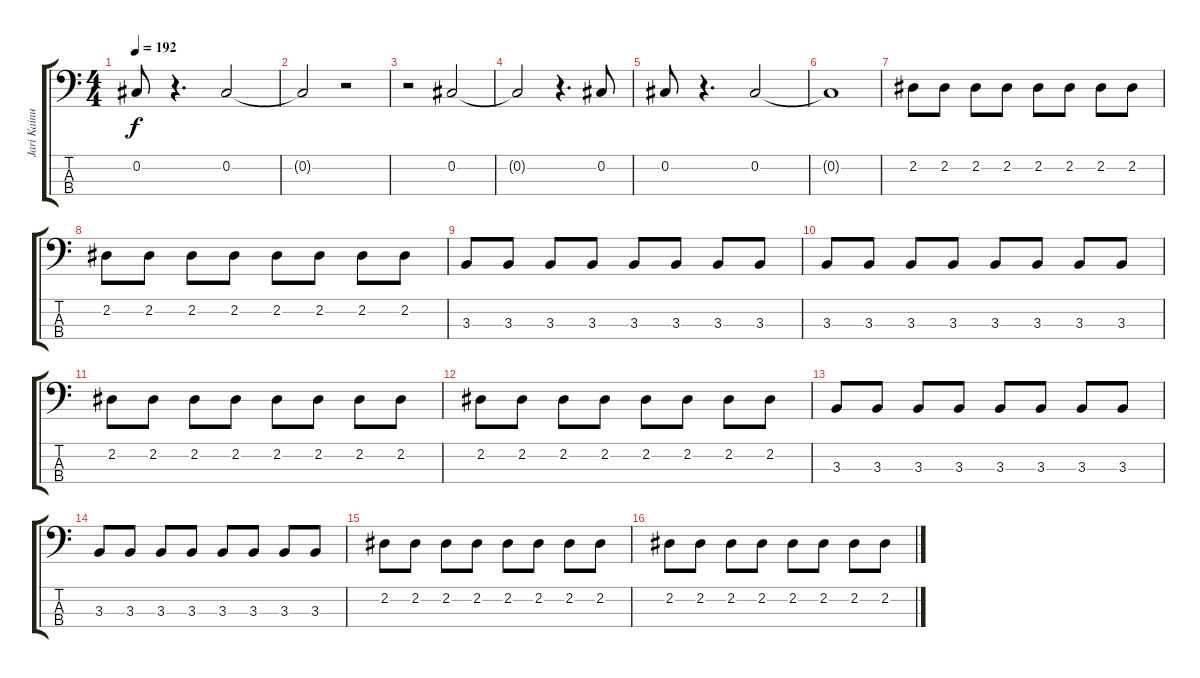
\track ("Jari Kainulainen" "Jari Kainu") {instrument fretlessbass}
\staff {score tabs}
\tuning (Gb2 Db2 Ab1 Eb1) {hide}
\ts (4 4)
\tempo 192
\clef f4
\ks c
0.2.8{dy f} r.4{d} 0.2.2 |
0.2{t}.2 r.2 |
r.2 0.2.2 |
0.2{t}.2 r.4{d} 0.2.8 |
0.2.8 r.4{d} 0.2.2 |
0.2{t}.1 |
2.2.8 2.2.8 2.2.8 2.2.8 2.2.8 2.2.8 2.2.8 2.2.8 |
2.2.8 2.2.8 2.2.8 2.2.8 2.2.8 2.2.8 2.2.8 2.2.8 |
3.3.8 3.3.8 3.3.8 3.3.8 3.3.8 3.3.8 3.3.8 3.3.8 |
3.3.8 3.3.8 3.3.8 3.3.8 3.3.8 3.3.8 3.3.8 3.3.8 |
2.2.8 2.2.8 2.2.8 2.2.8 2.2.8 2.2.8 2.2.8 2.2.8 |
2.2.8 2.2.8 2.2.8 2.2.8 2.2.8 2.2.8 2.2.8 2.2.8 |
3.3.8 3.3.8 3.3.8 3.3.8 3.3.8 3.3.8 3.3.8 3.3.8 |
3.3.8 3.3.8 3.3.8 3.3.8 3.3.8 3.3.8 3.3.8 3.3.8 |
2.2.8 2.2.8 2.2.8 2.2.8 2.2.8 2.2.8 2.2.8 2.2.8 |
2.2.8 2.2.8 2.2.8 2.2.8 2.2.8 2.2.8 2.2.8 2.2.8
